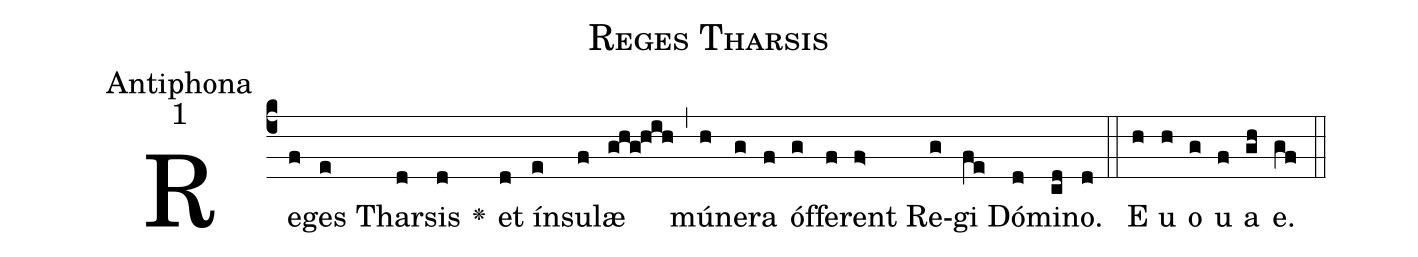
name:Reges Tharsis;
office-part:Antiphona;
mode:1;
%%
(c4)Re(f)ges(e) Thar(d)sis(d) <v>\greheightstar</v>() et(d) ín(e)su(f)læ(ghg!hih) (,) mú(h)ne(g)ra(f) óf(g)fe(f)rent(f>) Re(g)gi(fe) Dó(d)mi(cd)no.(d) (::) E(h) u(h) o(g) u(f) a(gh) e.(gf) (::)
